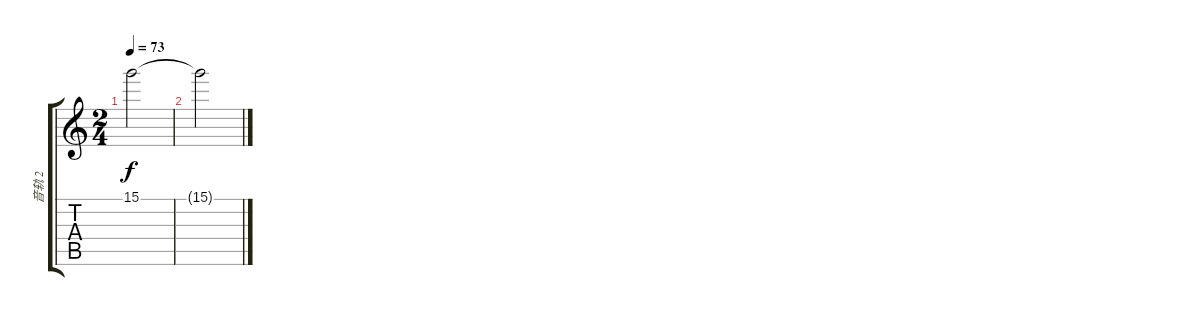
\track ("音轨 2" "音轨 2") {instrument overdrivenguitar}
\staff {score tabs}
\tuning (E4 B3 G3 D3 A2 E2) {hide}
\ts (2 4)
\tempo 73
\clef g2
\ks c
15.1{t}.2{dy f} |
15.1{t}.2
